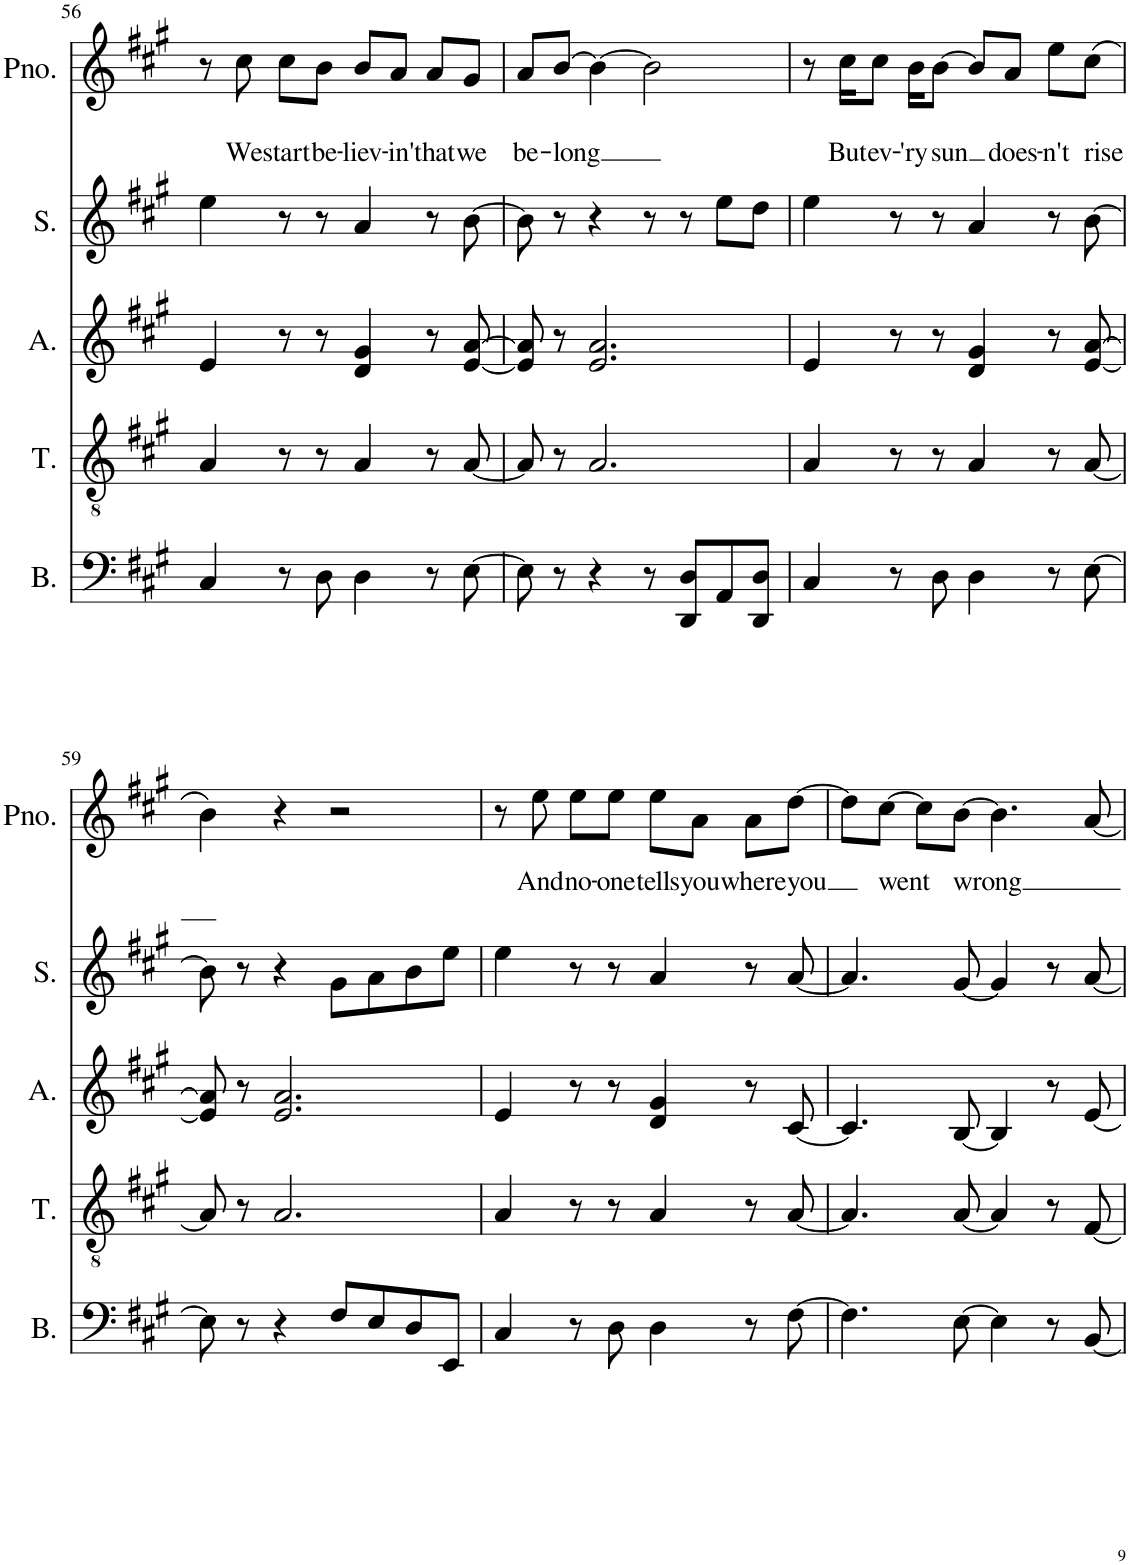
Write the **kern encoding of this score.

**kern	**kern	**kern	**kern	**kern	**text	**text
*part5	*part4	*part3	*part2	*part1	*part1	*part1
*staff5	*staff4	*staff3	*staff2	*staff1	*staff1	*staff1
*I"Bass	*I"Tenor	*I"Alto	*I"Soprano	*I"Piano	*	*
*I'B.	*I'T.	*I'A.	*I'S.	*I'Pno.	*	*
!!LO:PB:g=z
*clefF4	*clefGv2	*clefG2	*clefG2	*clefG2	*	*
*k[f#c#g#]	*k[f#c#g#]	*k[f#c#g#]	*k[f#c#g#]	*k[f#c#g#]	*	*
*A:	*A:	*A:	*A:	*A:	*	*
*M4/4	*M4/4	*M4/4	*M4/4	*M4/4	*	*
=56	=56	=56	=56	=56	=56	=56
4C#/	4A/	4e/	4ee\	8r	.	.
!	!	!	!	!	!	!LO:LY:b
.	.	.	.	8cc#\	.	We
!	!	!	!	!	!	!LO:LY:b
8r	8r	8r	8r	8cc#\L	.	start
!	!	!	!	!	!	!LO:LY:b
8D\	8r	8r	8r	8b\J	.	be-
!	!	!	!	!	!	!LO:LY:b
4D\	4A/	4d/ 4g#/	4a/	8b/L	.	-liev-
!	!	!	!	!	!	!LO:LY:b
.	.	.	.	8a/J	.	-in'
!	!	!	!	!	!	!LO:LY:b
8r	8r	8r	8r	8a/L	.	that
!	!	!	!	!	!	!LO:LY:b
[8E\	[8A/	[8e/ [8a/	[8b\	8g#/J	.	we
=57	=57	=57	=57	=57	=57	=57
!	!	!	!	!	!	!LO:LY:b
8E\]	8A/]	8e/] 8a/]	8b\]	8a/L	.	be-
!	!	!	!	!	!	!LO:LY:b
8r	8r	8r	8r	[8b/J	.	-long
4r	2.A/	2.e/ 2.a/	4r	4b\_	.	.
8r	.	.	8r	2b\]	.	.
8DD/ 8D/L	.	.	8r	.	.	.
8AA/	.	.	8ee\L	.	.	.
8DD/ 8D/J	.	.	8dd\J	.	.	.
=58	=58	=58	=58	=58	=58	=58
4C#/	4A/	4e/	4ee\	8r	.	.
!	!	!	!	!	!	!LO:LY:b
.	.	.	.	16cc#\KL	.	But
!	!	!	!	!	!	!LO:LY:b
.	.	.	.	8cc#\J	.	ev-
8r	8r	8r	8r	.	.	.
!	!	!	!	!	!	!LO:LY:b
.	.	.	.	16b\KL	.	-'ry
!	!	!	!	!	!	!LO:LY:b
8D\	8r	8r	8r	[8b\J	.	sun
4D\	4A/	4d/ 4g#/	4a/	8b/L]	.	.
!	!	!	!	!	!	!LO:LY:b
.	.	.	.	8a/J	.	does-
!	!	!	!	!	!	!LO:LY:b
8r	8r	8r	8r	8ee\L	.	-n't
!	!	!	!	!	!	!LO:LY:b
[8E\	[8A/	[8e/ [8a/	[8b\	(8cc#\J	.	rise
!!LO:LB:g=z
=59	=59	=59	=59	=59	=59	=59
8E\]	8A/]	8e/] 8a/]	8b\]	4b\)	.	.
8r	8r	8r	8r	.	.	.
4r	2.A/	2.e/ 2.a/	4r	4r	.	.
8F#/L	.	.	8g#\L	2r	.	.
8E/	.	.	8a\	.	.	.
8D/	.	.	8b\	.	.	.
8EE/J	.	.	8ee\J	.	.	.
=60	=60	=60	=60	=60	=60	=60
4C#/	4A/	4e/	4ee\	8r	.	.
!	!	!	!	!	!LO:LY:b	!
.	.	.	.	8ee\	And	.
!	!	!	!	!	!LO:LY:b	!
8r	8r	8r	8r	8ee\L	no-	.
!	!	!	!	!	!LO:LY:b	!
8D\	8r	8r	8r	8ee\J	-one	.
!	!	!	!	!	!LO:LY:b	!
4D\	4A/	4d/ 4g#/	4a/	8ee\L	tells	.
!	!	!	!	!	!LO:LY:b	!
.	.	.	.	8a\J	you	.
!	!	!	!	!	!LO:LY:b	!
8r	8r	8r	8r	8a\L	where	.
!	!	!	!	!	!LO:LY:b	!
[8F#\	[8A/	[8c#/	[8a/	[8dd\J	you	.
=61	=61	=61	=61	=61	=61	=61
4.F#\]	4.A/]	4.c#/]	4.a/]	8dd\L]	.	.
!	!	!	!	!	!LO:LY:b	!
.	.	.	.	[8cc#\J	went	.
.	.	.	.	8cc#\L]	.	.
!	!	!	!	!	!LO:LY:b	!
[8E\	[8A/	[8B/	[8g#/	[8b\J	wrong	.
4E\]	4A/]	4B/]	4g#/]	4.b\]	.	.
8r	8r	8r	8r	.	.	.
[8BB/	[8F#/	[8e/	[8a/	[8a/	.	.
=	=	=	=	=	=	=
*-	*-	*-	*-	*-	*-	*-
